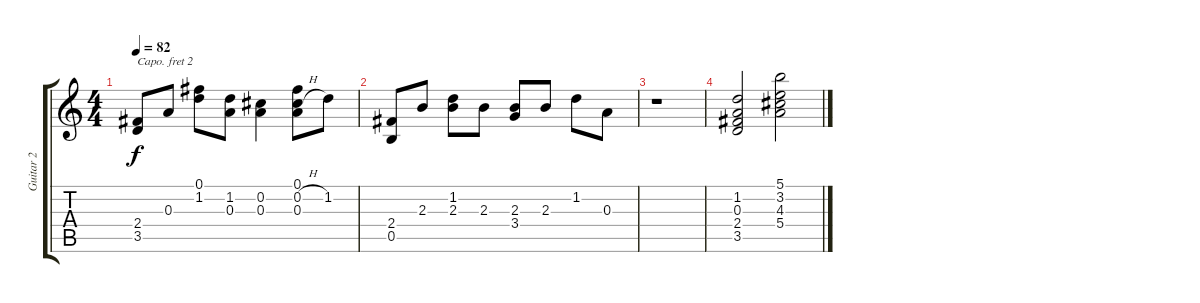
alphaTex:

\track ("Guitar 2" "Guitar 2") {instrument acousticguitarnylon}
\staff {score tabs}
\capo 2
\tuning (E4 B3 G3 D3 A2 E2) {hide}
\ts (4 4)
\tempo 82
\clef g2
\ks c
(2.4 3.5).8{dy f} 0.3.8 (0.1 1.2).8 (1.2 0.3).8 (0.2 0.3).4 (0.1 0.2{h} 0.3).8 1.2.8 |
(2.4 0.5).8 2.3.8 (1.2 2.3).8 2.3.8 (2.3 3.4).8 2.3.8 1.2.8 0.3.8 |
r.1 |
(1.2 0.3 2.4 3.5).2 (5.1 3.2 4.3 5.4).2
